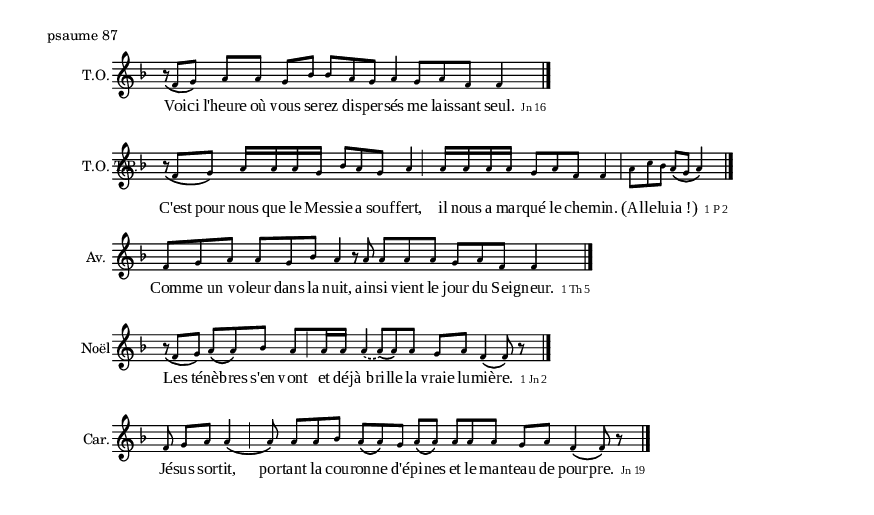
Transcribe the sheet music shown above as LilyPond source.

\version "2.10.0"
 \include "definitions.ly"
 \markup {psaume 87 }


\relative a' { 
	\new Staff {
		\cadenzaOn
		\key f \major
		\set Staff.instrumentName = \markup{ \center-align { T.O. } }
		
		\times 2/3 { r8_\( f[  g\)] } a[ a] g[ bes] \times 2/3 { bes[ a g] } a4 \times 2/3 {g8[ a f]} f4 
		
		
		
		\endBar
	}

	\addlyrics {
		Voi -- ci l'heure où vous se -- rez dis -- per -- sés me lais -- sant seul.
 		\markup { \citation #"Jn 16" } }
	
	
}
\relative a' { 
	\new Staff {
		\cadenzaOn
		\key f \major
		\set Staff.instrumentName = \markup{ \center-align { T.O. T.P. } }
		
		\times 2/3 { r8_\( f[  g\)] } a16[ a a g] \times 2/3 { bes8[ a  g] } a4
		\cesure \pespace a16[ a a a] \times 2/3 {g8[ a f]} f4
		\barre \times 2/3 {a8[ c bes]} a[\( g] a4\)

		
		
		\endBar
	}

	\addlyrics {
		C'est pour nous que le Mes -- sie a souf -- fert, il nous a mar -- qué le che -- min. "(Al" -- le -- lu -- "ia !)" _ _
 		\markup { \citation #"1 P 2" } }
	
	
}

\relative a' { 
	\new Staff {
		\cadenzaOn
		\key f \major
		\set Staff.instrumentName = \markup{ \center-align { Av. } }
		
		\times 2/3 {f8[ g a]} \times 2/3 { a[ g bes] } a4 
		\pespace
		r8 a \times 2/3 { a[ a  a] } \times 2/3 { g[ a  f] } f4 

		
		
		\endBar
	}

	\addlyrics {
		Com -- "me u" -- "n vo" -- leur dans la nuit, ain -- si vient le jour du Sei -- gneur.
 		\markup { \citation #"1 Th 5" } }
	
	
}
\relative a' { 
	\new Staff {
		\cadenzaOn
		\key f \major
		\set Staff.instrumentName = \markup{ \center-align { Noël } }
		\times 2/3 { r8_\( f[ g]\) }
		\times 2/3 { a8[\( a\) bes] }
		a8[\cesure\pespace a16 a]
		\slurDashed a4(  \times 2/3 { a8[)\( a\) a] }
		g8[ a] f4\( f8\) r8

		
		\endBar
	}

	\addlyrics {
		Les té -- nè -- bres s'en vont et déj -- "à b" -- ri -- lle la vraie lu -- miè -- re.
 		\markup { \citation #"1 Jn 2" } }
	
	
}
\relative a' { 
	\new Staff {
		\cadenzaOn
		\key f \major
		\set Staff.instrumentName = \markup{ \center-align { Car. } }
		f8 g8[ a]
		 \times 2/3 { a4\(\pespace\cesure \pespace a8\) }
		\times 2/3 { a8[ a bes] } \times 2/3 { a8[\( a\) g] }
		a8[\( a\)]   \times 2/3 { a8[ a a] }
		g8[ a]  f4\( f8\) r8
		\endBar
	}

	\addlyrics {
		Jé -- sus sor -- tit, por -- tant la cou -- ron -- ne d'é -- pi -- nes et le man -- teau de pour -- pre.
 		\markup { \citation #"Jn 19" } }
	
	
}



